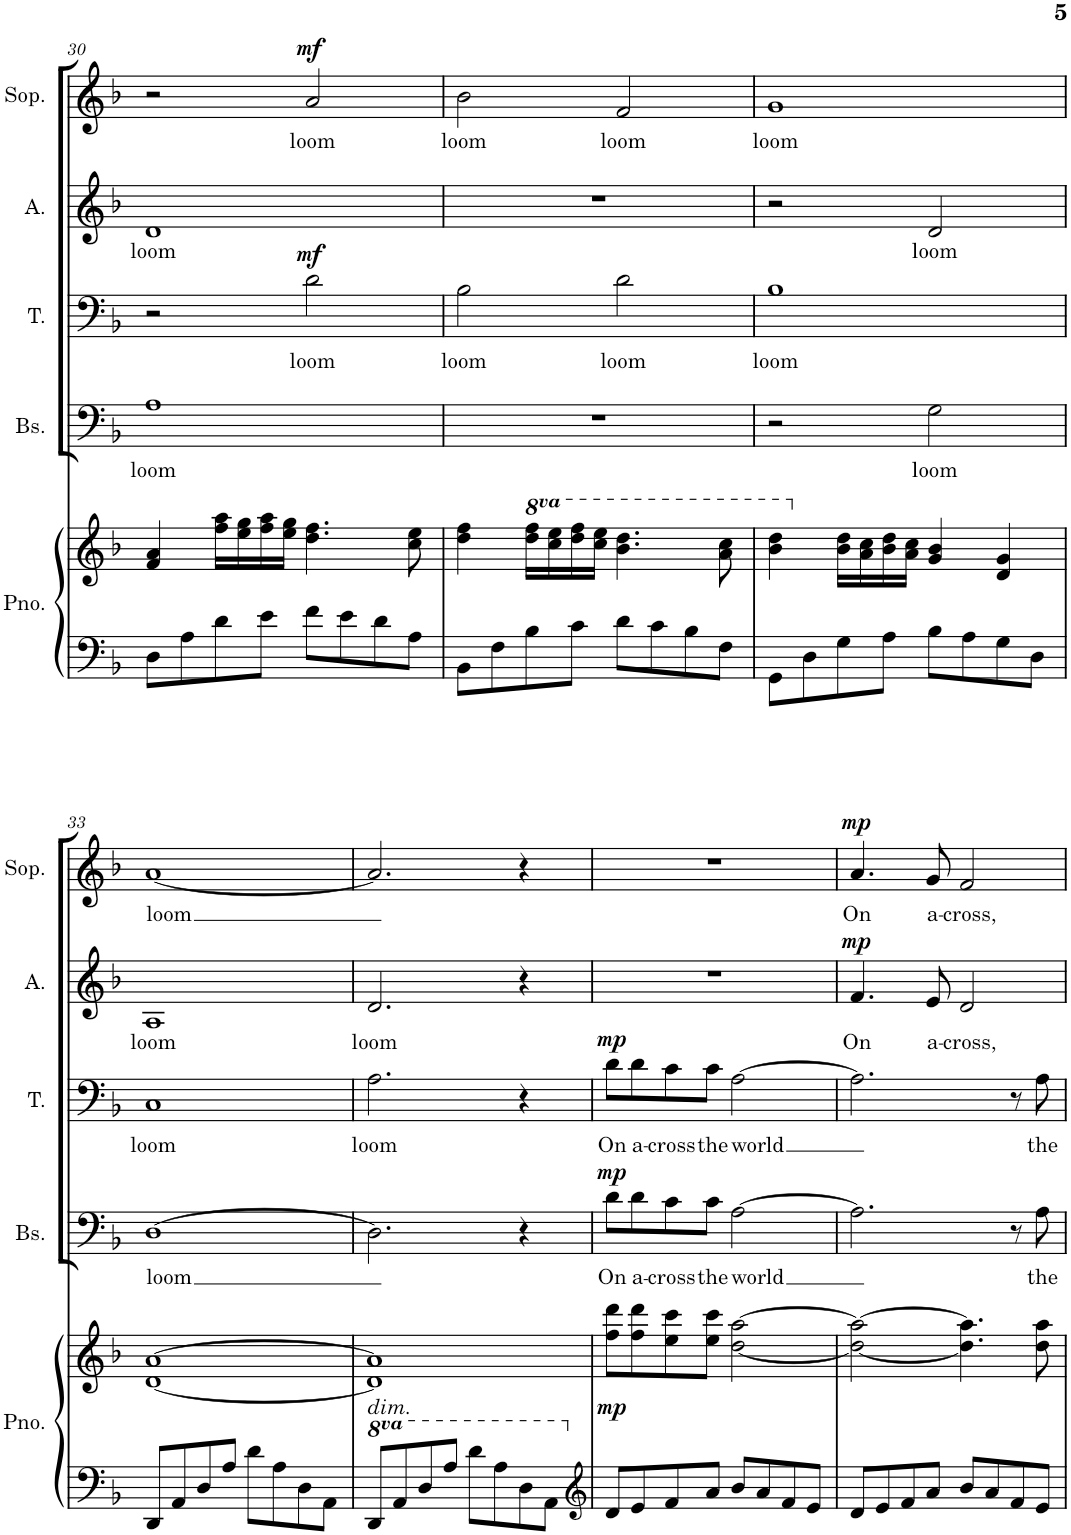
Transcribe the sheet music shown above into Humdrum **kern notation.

**kern	**kern	**dynam	**kern	**text	**dynam	**kern	**text	**dynam	**kern	**text	**dynam	**kern	**text	**dynam
*part5	*part5	*part5	*part4	*part4	*part4	*part3	*part3	*part3	*part2	*part2	*part2	*part1	*part1	*part1
*staff6	*staff5	*staff5/6	*staff4	*staff4	*staff4	*staff3	*staff3	*staff3	*staff2	*staff2	*staff2	*staff1	*staff1	*staff1
*I"Piano	*	*	*I"Bas	*	*	*I"Tenor	*	*	*I"Alt	*	*	*I"Sopraan	*	*
*I'Pno.	*	*	*I'Bs.	*	*	*I'T.	*	*	*I'A.	*	*	*I'Sop.	*	*
!!LO:PB:g=z
*clefF4	*clefG2	*	*clefF4	*	*	*clefF4	*	*	*clefG2	*	*	*clefG2	*	*
*k[b-]	*k[b-]	*	*k[b-]	*	*	*k[b-]	*	*	*k[b-]	*	*	*k[b-]	*	*
*M4/4	*M4/4	*	*M4/4	*	*	*M4/4	*	*	*M4/4	*	*	*M4/4	*	*
=30	=30	=30	=30	=30	=30	=30	=30	=30	=30	=30	=30	=30	=30	=30
!	!	!	!	!LO:LY:b	!	!	!	!	!	!LO:LY:b	!	!	!	!
8D\L	4f/ 4a/	.	1A	loom	.	2r	.	.	1d	loom	.	2r	.	.
8A\	.	.	.	.	.	.	.	.	.	.	.	.	.	.
8d\	16ff\ 16aa\LL	.	.	.	.	.	.	.	.	.	.	.	.	.
.	16ee\ 16gg\	.	.	.	.	.	.	.	.	.	.	.	.	.
8e\J	16ff\ 16aa\	.	.	.	.	.	.	.	.	.	.	.	.	.
.	16ee\ 16gg\JJ	.	.	.	.	.	.	.	.	.	.	.	.	.
!	!	!	!	!	!	!	!LO:LY:b	!LO:DY:a	!	!	!	!	!LO:LY:b	!LO:DY:a
8f\L	4.dd\ 4.ff\	.	.	.	.	2d\	loom	mf	.	.	.	2a/	loom	mf
8e\	.	.	.	.	.	.	.	.	.	.	.	.	.	.
8d\	.	.	.	.	.	.	.	.	.	.	.	.	.	.
8A\J	8cc\ 8ee\	.	.	.	.	.	.	.	.	.	.	.	.	.
=31	=31	=31	=31	=31	=31	=31	=31	=31	=31	=31	=31	=31	=31	=31
!	!	!	!	!	!	!	!LO:LY:b	!	!	!	!	!	!LO:LY:b	!
8BB-\L	4dd\ 4ff\	.	1r	.	.	2B-\	loom	.	1r	.	.	2b-\	loom	.
8F\	.	.	.	.	.	.	.	.	.	.	.	.	.	.
*	*8va	*	*	*	*	*	*	*	*	*	*	*	*	*
8B-\	16ddd\ 16fff\LL	.	.	.	.	.	.	.	.	.	.	.	.	.
.	16ccc\ 16eee\	.	.	.	.	.	.	.	.	.	.	.	.	.
8c\J	16ddd\ 16fff\	.	.	.	.	.	.	.	.	.	.	.	.	.
.	16ccc\ 16eee\JJ	.	.	.	.	.	.	.	.	.	.	.	.	.
!	!	!	!	!	!	!	!LO:LY:b	!	!	!	!	!	!LO:LY:b	!
8d\L	4.bb-\ 4.ddd\	.	.	.	.	2d\	loom	.	.	.	.	2f/	loom	.
8c\	.	.	.	.	.	.	.	.	.	.	.	.	.	.
8B-\	.	.	.	.	.	.	.	.	.	.	.	.	.	.
8F\J	8aa\ 8ccc\	.	.	.	.	.	.	.	.	.	.	.	.	.
=32	=32	=32	=32	=32	=32	=32	=32	=32	=32	=32	=32	=32	=32	=32
!	!	!	!	!	!	!	!LO:LY:b	!	!	!	!	!	!LO:LY:b	!
8GG\L	4bb-\ 4ddd\	.	2r	.	.	1B-	loom	.	2r	.	.	1g	loom	.
8D\	.	.	.	.	.	.	.	.	.	.	.	.	.	.
*	*X8va	*	*	*	*	*	*	*	*	*	*	*	*	*
8G\	16b-\ 16dd\LL	.	.	.	.	.	.	.	.	.	.	.	.	.
.	16a\ 16cc\	.	.	.	.	.	.	.	.	.	.	.	.	.
8A\J	16b-\ 16dd\	.	.	.	.	.	.	.	.	.	.	.	.	.
.	16a\ 16cc\JJ	.	.	.	.	.	.	.	.	.	.	.	.	.
!	!	!	!	!LO:LY:b	!	!	!	!	!	!LO:LY:b	!	!	!	!
8B-\L	4g/ 4b-/	.	2G\	loom	.	.	.	.	2d/	loom	.	.	.	.
8A\	.	.	.	.	.	.	.	.	.	.	.	.	.	.
8G\	4d/ 4g/	.	.	.	.	.	.	.	.	.	.	.	.	.
8D\J	.	.	.	.	.	.	.	.	.	.	.	.	.	.
!!LO:LB:g=z
=33	=33	=33	=33	=33	=33	=33	=33	=33	=33	=33	=33	=33	=33	=33
!	!	!	!	!LO:LY:b	!	!	!LO:LY:b	!	!	!LO:LY:b	!	!	!LO:LY:b	!
8DD/L	[1d [1a	.	[1D	loom	.	1C	loom	.	1A	loom	.	[1a	loom	.
8AA/	.	.	.	.	.	.	.	.	.	.	.	.	.	.
8D/	.	.	.	.	.	.	.	.	.	.	.	.	.	.
8A/J	.	.	.	.	.	.	.	.	.	.	.	.	.	.
8d\L	.	.	.	.	.	.	.	.	.	.	.	.	.	.
8A\	.	.	.	.	.	.	.	.	.	.	.	.	.	.
8D\	.	.	.	.	.	.	.	.	.	.	.	.	.	.
8AA\J	.	.	.	.	.	.	.	.	.	.	.	.	.	.
=34	=34	=34	=34	=34	=34	=34	=34	=34	=34	=34	=34	=34	=34	=34
*8va	*	*	*	*	*	*	*	*	*	*	*	*	*	*
!	!LO:TX:b:i:t=dim.	!	!	!	!	!	!	!	!	!	!	!	!	!
!	!	!	!	!	!	!	!LO:LY:b	!	!	!LO:LY:b	!	!	!	!
8D/L	1d] 1a]	.	2.D\]	.	.	2.A\	loom	.	2.d/	loom	.	2.a/]	.	.
8A/	.	.	.	.	.	.	.	.	.	.	.	.	.	.
8d/	.	.	.	.	.	.	.	.	.	.	.	.	.	.
8a/J	.	.	.	.	.	.	.	.	.	.	.	.	.	.
8dd\L	.	.	.	.	.	.	.	.	.	.	.	.	.	.
8a\	.	.	.	.	.	.	.	.	.	.	.	.	.	.
8d\	.	.	4r	.	.	4r	.	.	4r	.	.	4r	.	.
8A\J	.	.	.	.	.	.	.	.	.	.	.	.	.	.
=35	=35	=35	=35	=35	=35	=35	=35	=35	=35	=35	=35	=35	=35	=35
*clefG2	*	*	*	*	*	*	*	*	*	*	*	*	*	*
*X8va	*	*	*	*	*	*	*	*	*	*	*	*	*	*
!	!	!LO:DY:b	!	!LO:LY:b	!LO:DY:a	!	!LO:LY:b	!LO:DY:a	!	!	!	!	!	!
8d/L	8ff\ 8ddd\L	mp	8d\L	On	mp	8d\L	On	mp	1r	.	.	1r	.	.
!	!	!	!	!LO:LY:b	!	!	!LO:LY:b	!	!	!	!	!	!	!
8e/	8ff\ 8ddd\	.	8d\	a-	.	8d\	a-	.	.	.	.	.	.	.
!	!	!	!	!LO:LY:b	!	!	!LO:LY:b	!	!	!	!	!	!	!
8f/	8ee\ 8ccc\	.	8c\	-cross	.	8c\	-cross	.	.	.	.	.	.	.
!	!	!	!	!LO:LY:b	!	!	!LO:LY:b	!	!	!	!	!	!	!
8a/J	8ee\ 8ccc\J	.	8c\J	the	.	8c\J	the	.	.	.	.	.	.	.
!	!	!	!	!LO:LY:b	!	!	!LO:LY:b	!	!	!	!	!	!	!
8b-/L	[2dd\ [2aa\	.	[2A\	world	.	[2A\	world	.	.	.	.	.	.	.
8a/	.	.	.	.	.	.	.	.	.	.	.	.	.	.
8f/	.	.	.	.	.	.	.	.	.	.	.	.	.	.
8e/J	.	.	.	.	.	.	.	.	.	.	.	.	.	.
=36	=36	=36	=36	=36	=36	=36	=36	=36	=36	=36	=36	=36	=36	=36
!	!	!	!	!	!	!	!	!	!	!LO:LY:b	!LO:DY:a	!	!LO:LY:b	!LO:DY:a
8d/L	2dd\_ 2aa\_	.	2.A\]	.	.	2.A\]	.	.	4.f/	On	mp	4.a/	On	mp
8e/	.	.	.	.	.	.	.	.	.	.	.	.	.	.
8f/	.	.	.	.	.	.	.	.	.	.	.	.	.	.
!	!	!	!	!	!	!	!	!	!	!LO:LY:b	!	!	!LO:LY:b	!
8a/J	.	.	.	.	.	.	.	.	8e/	a-	.	8g/	a-	.
!	!	!	!	!	!	!	!	!	!	!LO:LY:b	!	!	!LO:LY:b	!
8b-/L	4.dd\] 4.aa\]	.	.	.	.	.	.	.	2d/	-cross,	.	2f/	-cross,	.
8a/	.	.	.	.	.	.	.	.	.	.	.	.	.	.
8f/	.	.	8r	.	.	8r	.	.	.	.	.	.	.	.
!	!	!	!	!LO:LY:b	!	!	!LO:LY:b	!	!	!	!	!	!	!
8e/J	8dd\ 8aa\	.	8A\	the	.	8A\	the	.	.	.	.	.	.	.
=	=	=	=	=	=	=	=	=	=	=	=	=	=	=
*-	*-	*-	*-	*-	*-	*-	*-	*-	*-	*-	*-	*-	*-	*-
